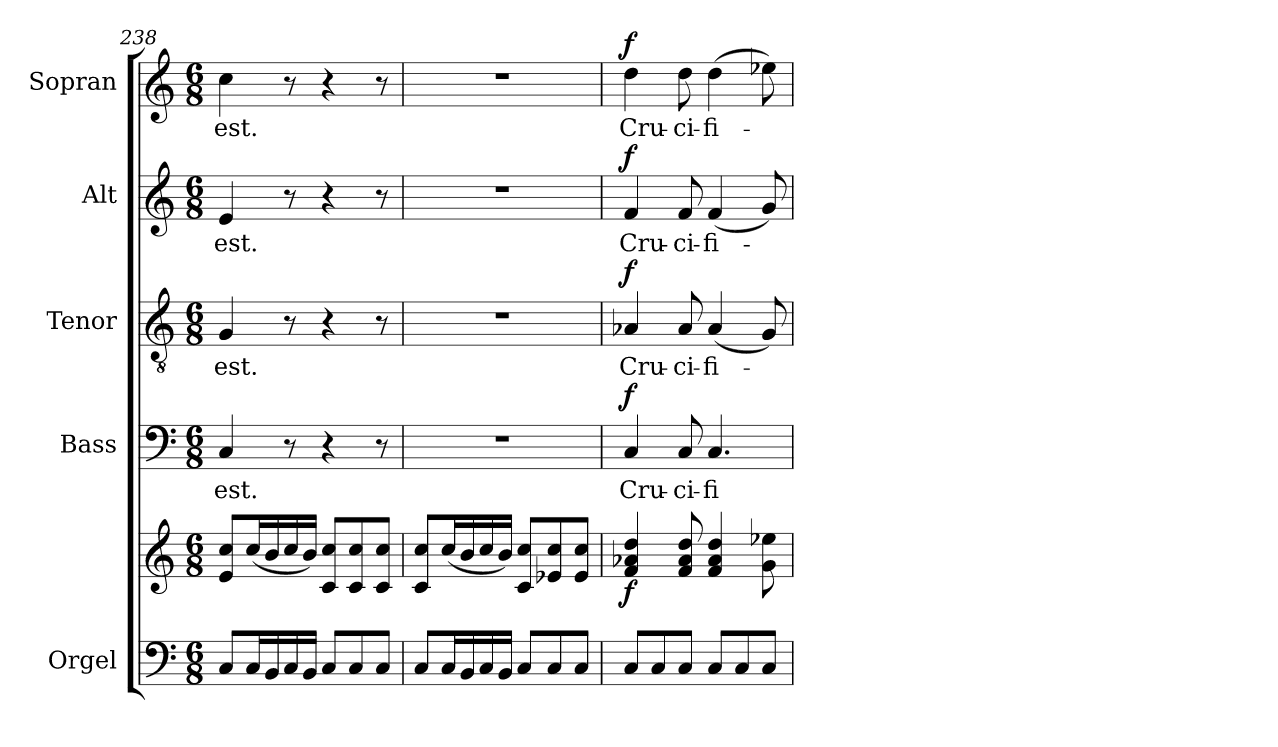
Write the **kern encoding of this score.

**kern	**kern	**dynam	**kern	**text	**dynam	**kern	**text	**dynam	**kern	**text	**dynam	**kern	**text	**dynam
*part5	*part5	*part5	*part4	*part4	*part4	*part3	*part3	*part3	*part2	*part2	*part2	*part1	*part1	*part1
*staff6	*staff5	*staff5/6	*staff4	*staff4	*staff4	*staff3	*staff3	*staff3	*staff2	*staff2	*staff2	*staff1	*staff1	*staff1
*I"Orgel	*	*	*I"Bass	*	*	*I"Tenor	*	*	*I"Alt	*	*	*I"Sopran	*	*
*I'Org.	*	*	*I'B.	*	*	*I'T.	*	*	*I'A.	*	*	*I'S.	*	*
!!LO:LB:g=z
*clefF4	*clefG2	*	*clefF4	*	*	*clefGv2	*	*	*clefG2	*	*	*clefG2	*	*
*k[]	*k[]	*	*k[]	*	*	*k[]	*	*	*k[]	*	*	*k[]	*	*
*C:	*C:	*	*C:	*	*	*C:	*	*	*C:	*	*	*C:	*	*
*M6/8	*M6/8	*	*M6/8	*	*	*M6/8	*	*	*M6/8	*	*	*M6/8	*	*
=238	=238	=238	=238	=238	=238	=238	=238	=238	=238	=238	=238	=238	=238	=238
!	!	!	!	!LO:LY:b	!	!	!LO:LY:b	!	!	!LO:LY:b	!	!	!LO:LY:b	!
8C/L	8e/ 8cc/L	.	4C/	est.	.	4G/	est.	.	4e/	est.	.	4cc\	est.	.
16C/L	(<16cc/L	.	.	.	.	.	.	.	.	.	.	.	.	.
16BB/	16b/	.	.	.	.	.	.	.	.	.	.	.	.	.
16C/	16cc/	.	8r	.	.	8r	.	.	8r	.	.	8r	.	.
16BB/JJ	16b/JJ)	.	.	.	.	.	.	.	.	.	.	.	.	.
8C/L	8c/ 8cc/L	.	4r	.	.	4r	.	.	4r	.	.	4r	.	.
8C/	8c/ 8cc/	.	.	.	.	.	.	.	.	.	.	.	.	.
8C/J	8c/ 8cc/J	.	8r	.	.	8r	.	.	8r	.	.	8r	.	.
=239	=239	=239	=239	=239	=239	=239	=239	=239	=239	=239	=239	=239	=239	=239
8C/L	8c/ 8cc/L	.	2.r	.	.	2.r	.	.	2.r	.	.	2.r	.	.
16C/L	(<16cc/L	.	.	.	.	.	.	.	.	.	.	.	.	.
16BB/	16b/	.	.	.	.	.	.	.	.	.	.	.	.	.
16C/	16cc/	.	.	.	.	.	.	.	.	.	.	.	.	.
16BB/JJ	16b/JJ)	.	.	.	.	.	.	.	.	.	.	.	.	.
8C/L	8c/ 8cc/L	.	.	.	.	.	.	.	.	.	.	.	.	.
8C/	8e-X/ 8cc/	.	.	.	.	.	.	.	.	.	.	.	.	.
8C/J	8e-/ 8cc/J	.	.	.	.	.	.	.	.	.	.	.	.	.
=240	=240	=240	=240	=240	=240	=240	=240	=240	=240	=240	=240	=240	=240	=240
!	!	!LO:DY:b	!	!LO:LY:b	!LO:DY:a	!	!LO:LY:b	!LO:DY:a	!	!LO:LY:b	!LO:DY:a	!	!LO:LY:b	!LO:DY:a
8C/L	4f/ 4a-X/ 4dd/	f	4C/	Cru-	f	4A-X/	Cru-	f	4f/	Cru-	f	4dd\	Cru-	f
8C/	.	.	.	.	.	.	.	.	.	.	.	.	.	.
!	!	!	!	!LO:LY:b	!	!	!LO:LY:b	!	!	!LO:LY:b	!	!	!LO:LY:b	!
8C/J	8f/ 8a-/ 8dd/	.	8C/	-ci-	.	8A-/	-ci-	.	8f/	-ci-	.	8dd\	-ci-	.
!	!	!	!	!LO:LY:b	!	!	!LO:LY:b	!	!	!LO:LY:b	!	!	!LO:LY:b	!
8C/L	4f/ 4a-/ 4dd/	.	4.C/	-fi-	.	(<4A-/	-fi-	.	(<4f/	-fi-	.	(>4dd\	-fi-	.
8C/	.	.	.	.	.	.	.	.	.	.	.	.	.	.
8C/J	8g\ 8ee-X\	.	.	.	.	8G/)	.	.	8g/)	.	.	8ee-X\)	.	.
=	=	=	=	=	=	=	=	=	=	=	=	=	=	=
*-	*-	*-	*-	*-	*-	*-	*-	*-	*-	*-	*-	*-	*-	*-
